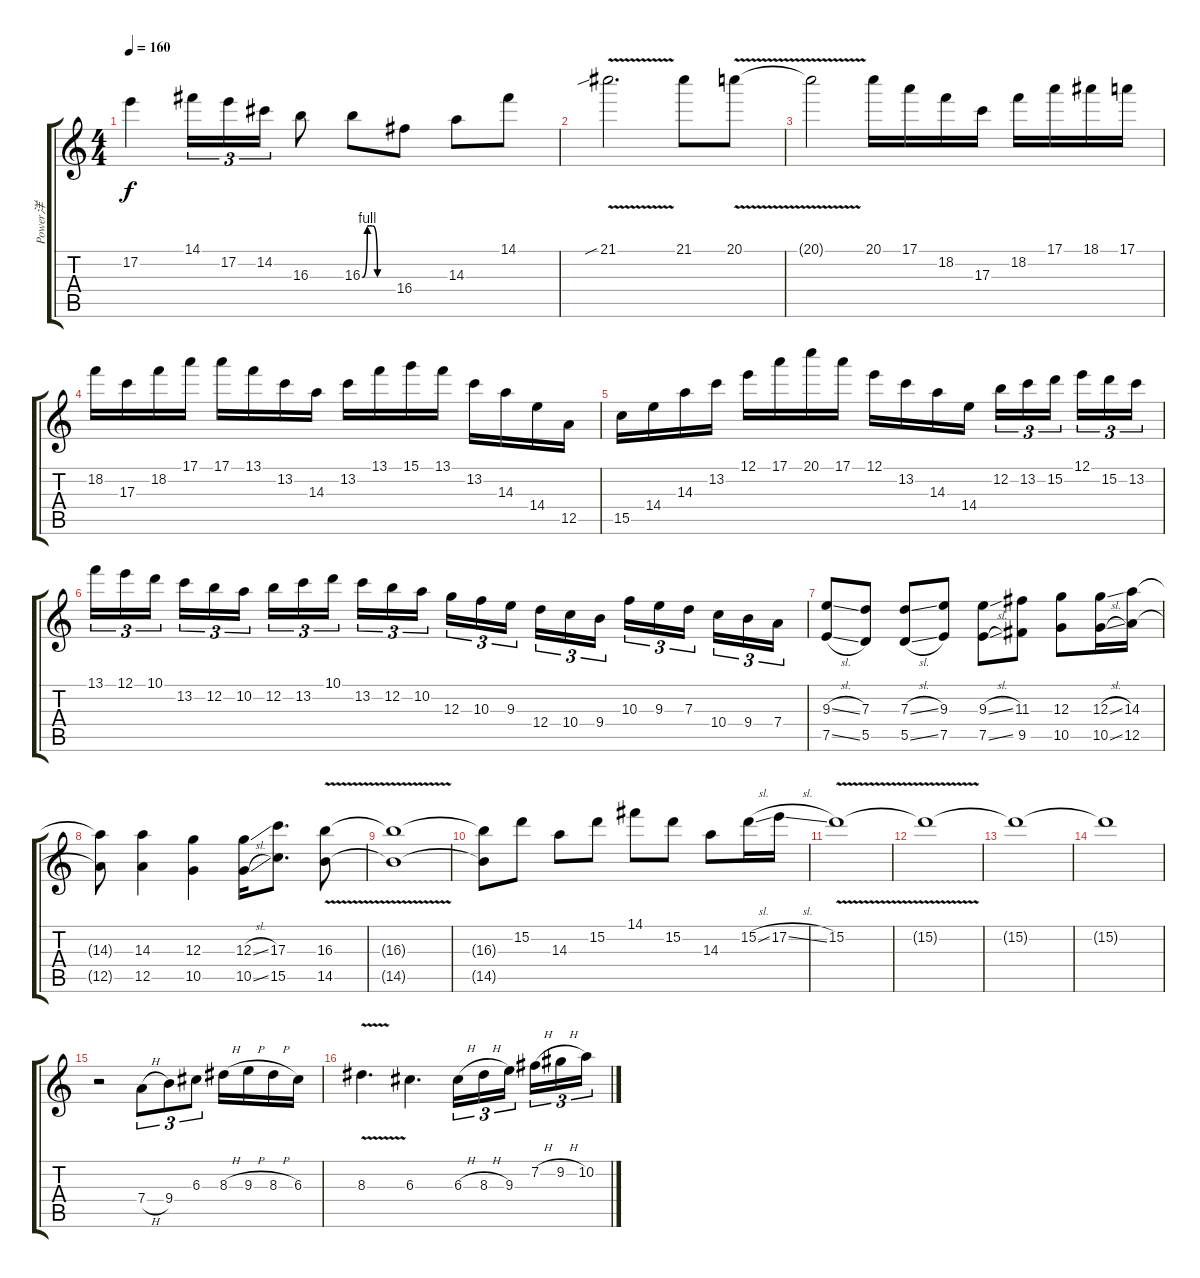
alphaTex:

\track ("Power洋" "Power洋") {instrument overdrivenguitar}
\staff {score tabs}
\tuning (E4 B3 G3 D3 A2 E2) {hide}
\ts (4 4)
\tempo 160
\clef g2
\ks c
17.2{t}.4{dy f} 14.1.16{tu (3 2)} 17.2.16{tu (3 2)} 14.2.16{tu (3 2)} 16.3.8 16.3{be (custom 0 0 10 4 20 4 30 0 60 0)}.8 16.4.8 14.3.8 14.1.8 |
21.1{v sib}.2{d} 21.1.8 20.1{v}.8 |
20.1{t}.2 20.1.16 17.1.16 18.2.16 17.3.16 18.2.16 17.1.16 18.1.16 17.1.16 |
18.2.16 17.3.16 18.2.16 17.1.16 17.1.16 13.1.16 13.2.16 14.3.16 13.2.16 13.1.16 15.1.16 13.1.16 13.2.16 14.3.16 14.4.16 12.5.16 |
15.5.16 14.4.16 14.3.16 13.2.16 12.1.16 17.1.16 20.1.16 17.1.16 12.1.16 13.2.16 14.3.16 14.4.16 12.2.16{tu (3 2)} 13.2.16{tu (3 2)} 15.2.16{tu (3 2) beam splitsecondary} 12.1.16{tu (3 2)} 15.2.16{tu (3 2)} 13.2.16{tu (3 2)} |
13.1.16{tu (3 2)} 12.1.16{tu (3 2)} 10.1.16{tu (3 2) beam splitsecondary} 13.2.16{tu (3 2)} 12.2.16{tu (3 2)} 10.2.16{tu (3 2)} 12.2.16{tu (3 2)} 13.2.16{tu (3 2)} 10.1.16{tu (3 2) beam splitsecondary} 13.2.16{tu (3 2)} 12.2.16{tu (3 2)} 10.2.16{tu (3 2)} 12.3.16{tu (3 2)} 10.3.16{tu (3 2)} 9.3.16{tu (3 2) beam splitsecondary} 12.4.16{tu (3 2)} 10.4.16{tu (3 2)} 9.4.16{tu (3 2)} 10.3.16{tu (3 2)} 9.3.16{tu (3 2)} 7.3.16{tu (3 2) beam splitsecondary} 10.4.16{tu (3 2)} 9.4.16{tu (3 2)} 7.4.16{tu (3 2)} |
(9.3{sl} 7.5{sl}).8 (7.3 5.5).8 (7.3{sl} 5.5{sl}).8 (9.3 7.5).8 (9.3{sl} 7.5{sl}).8 (11.3 9.5).8 (12.3 10.5).8 (12.3{sl} 10.5{sl}).16 (14.3 12.5).16 |
(14.3{t} 12.5{t}).8 (14.3 12.5).4 (12.3 10.5).4 (12.3{sl} 10.5{sl}).16 (17.3 15.5).8{d} (16.3 14.5{v}).8 |
(16.3{t} 14.5{t}).1 |
(16.3{t} 14.5{t}).8 15.2.8 14.3.8 15.2.8 14.1.8 15.2.8 14.3.8 15.2{sl}.16 17.2{sl}.16 |
15.2{v}.1 |
15.2{t}.1 |
15.2{t}.1 |
15.2{t}.1 |
r.2 7.4{h}.8{tu (3 2)} 9.4.8{tu (3 2)} 6.3.8{tu (3 2)} 8.3{h}.16 9.3{h}.16 8.3{h}.16 6.3.16 |
8.3{v}.4{d} 6.3.4{d} 6.3{h}.16{tu (3 2)} 8.3{h}.16{tu (3 2)} 9.3.16{tu (3 2) beam splitsecondary} 7.2{h}.16{tu (3 2)} 9.2{h}.16{tu (3 2)} 10.2.16{tu (3 2)}
